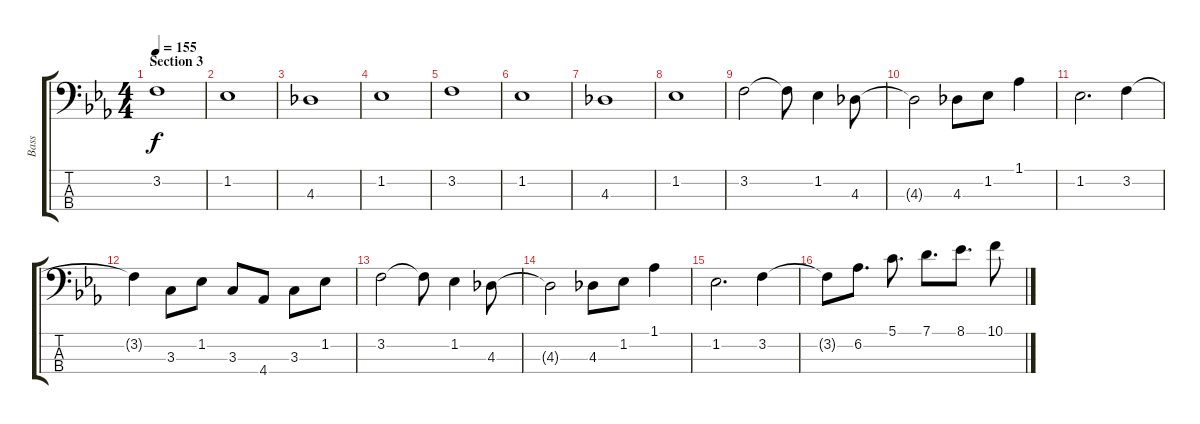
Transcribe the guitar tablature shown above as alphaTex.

\track ("Bass" "Bass") {instrument electricbassfinger}
\staff {score tabs}
\tuning (G2 D2 A1 E1) {hide}
\ts (4 4)
\section ("" "Section 3")
\tempo 155
\clef f4
\ks eb
3.2.1{dy f} |
1.2.1 |
4.3.1 |
1.2.1 |
3.2.1 |
1.2.1 |
4.3.1 |
1.2.1 |
3.2.2 3.2{t}.8 1.2.4 4.3.8 |
4.3{t}.2 4.3.8 1.2.8 1.1.4 |
1.2.2{d} 3.2.4 |
3.2{t}.4 3.3.8 1.2.8 3.3.8 4.4.8 3.3.8 1.2.8 |
3.2.2 3.2{t}.8 1.2.4 4.3.8 |
4.3{t}.2 4.3.8 1.2.8 1.1.4 |
1.2.2{d} 3.2.4 |
3.2{t}.8 6.2.8{d} 5.1.8{d} 7.1.8{d} 8.1.8{d} 10.1.8
